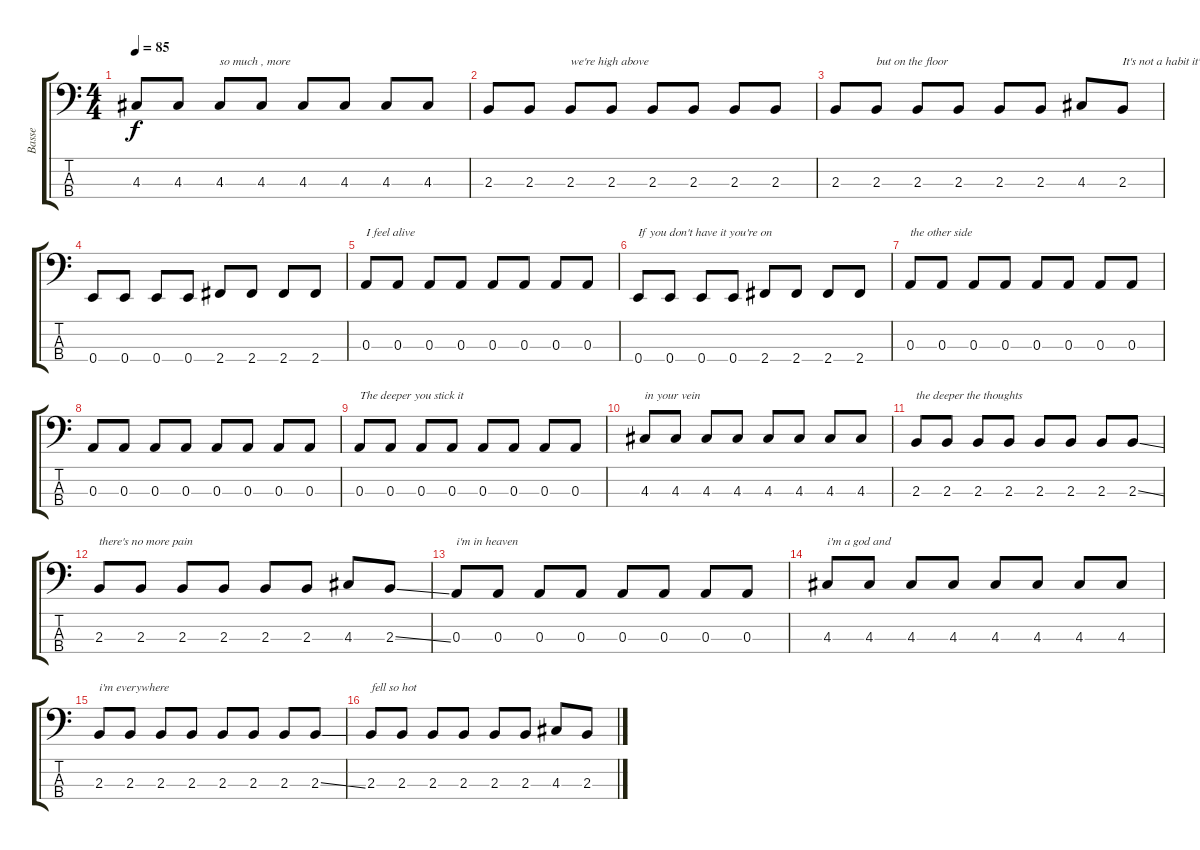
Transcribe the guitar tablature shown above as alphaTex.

\track ("Basse" "Basse") {instrument electricbassfinger}
\staff {score tabs}
\tuning (G2 D2 A1 E1) {hide}
\ts (4 4)
\tempo 85
\clef f4
\ks c
4.3.8{dy f} 4.3.8 4.3.8{txt "so much , more"} 4.3.8 4.3.8 4.3.8 4.3.8 4.3.8 |
2.3.8 2.3.8 2.3.8{txt "we're high above"} 2.3.8 2.3.8 2.3.8 2.3.8 2.3.8 |
2.3.8 2.3.8{txt "but on the floor"} 2.3.8 2.3.8 2.3.8 2.3.8 4.3.8 2.3.8{txt "It's not a habit it's cool"} |
0.4.8 0.4.8 0.4.8 0.4.8 2.4.8 2.4.8 2.4.8 2.4.8 |
0.3.8{txt "I feel alive"} 0.3.8 0.3.8 0.3.8 0.3.8 0.3.8 0.3.8 0.3.8 |
0.4.8{txt "If you don't have it you're on"} 0.4.8 0.4.8 0.4.8 2.4.8 2.4.8 2.4.8 2.4.8 |
0.3.8{txt "the other side"} 0.3.8 0.3.8 0.3.8 0.3.8 0.3.8 0.3.8 0.3.8 |
0.3.8 0.3.8 0.3.8 0.3.8 0.3.8 0.3.8 0.3.8 0.3.8 |
0.3.8{txt "The deeper you stick it"} 0.3.8 0.3.8 0.3.8 0.3.8 0.3.8 0.3.8 0.3.8 |
4.3.8{txt "in your vein"} 4.3.8 4.3.8 4.3.8 4.3.8 4.3.8 4.3.8 4.3.8 |
2.3.8{txt "the deeper the thoughts"} 2.3.8 2.3.8 2.3.8 2.3.8 2.3.8 2.3.8 2.3{ss}.8 |
2.3.8{txt "there's no more pain"} 2.3.8 2.3.8 2.3.8 2.3.8 2.3.8 4.3.8 2.3{ss}.8 |
0.3.8{txt "i'm in heaven"} 0.3.8 0.3.8 0.3.8 0.3.8 0.3.8 0.3.8 0.3.8 |
4.3.8{txt "i'm a god and"} 4.3.8 4.3.8 4.3.8 4.3.8 4.3.8 4.3.8 4.3.8 |
2.3.8{txt "i'm everywhere"} 2.3.8 2.3.8 2.3.8 2.3.8 2.3.8 2.3.8 2.3{ss}.8 |
2.3.8{txt "fell so hot"} 2.3.8 2.3.8 2.3.8 2.3.8 2.3.8 4.3.8 2.3.8
